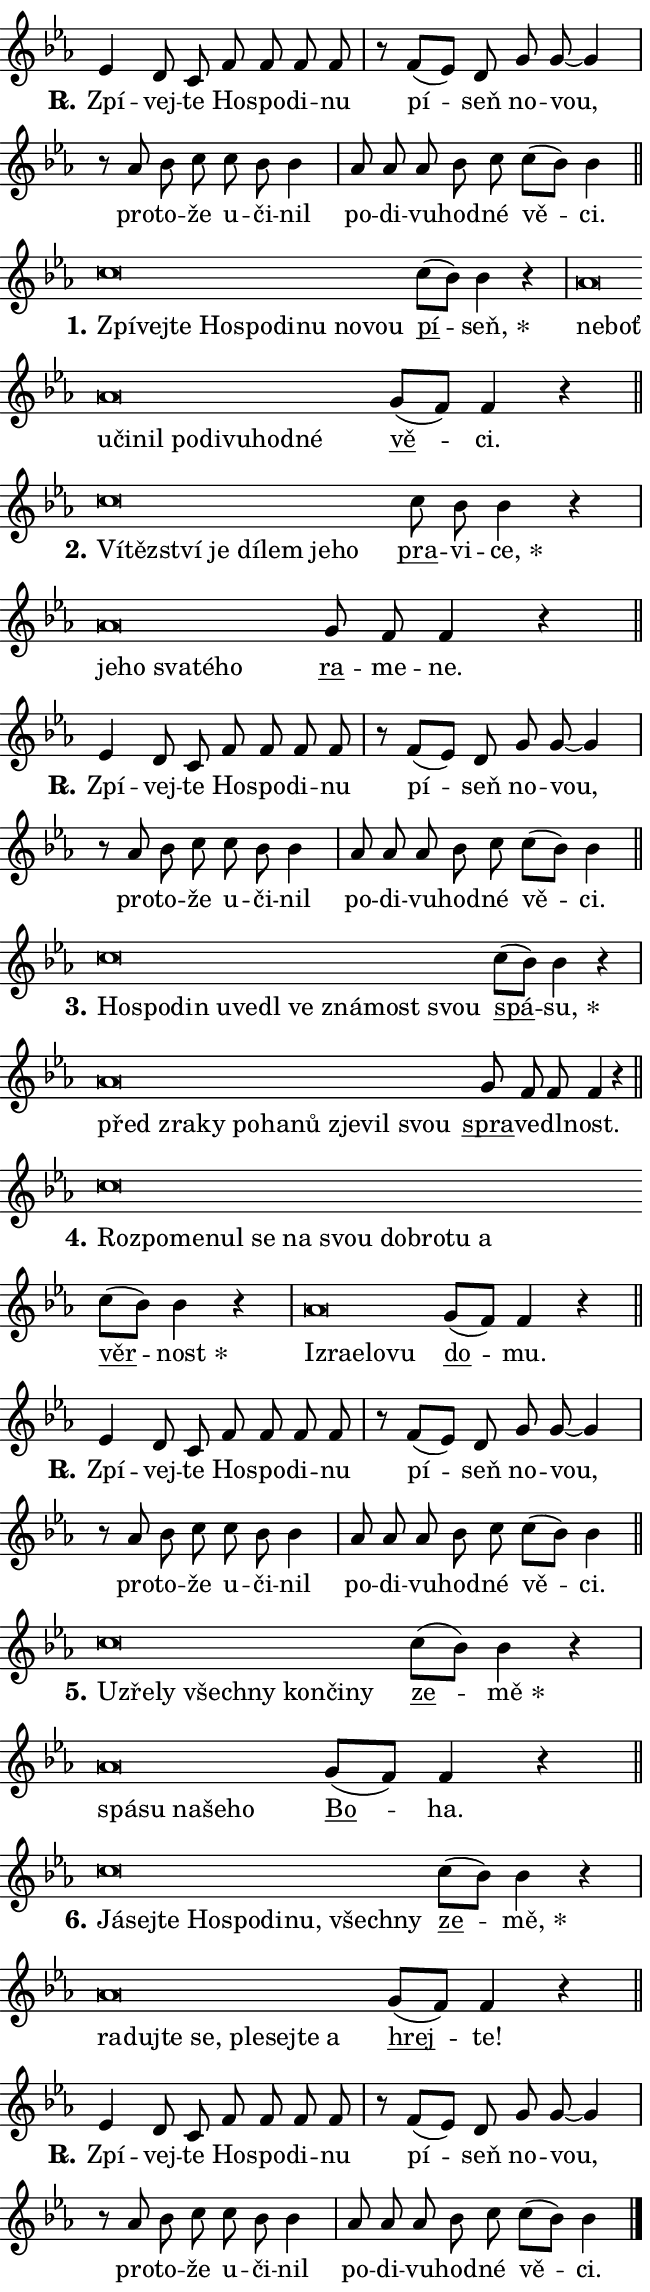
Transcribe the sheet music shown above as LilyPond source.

\version "2.24.0"
\header { tagline = "" }
\paper {
  indent = 0\cm
  top-margin = 0\cm
  right-margin = 0.13\cm % to fit lyric hyphens
  bottom-margin = 0\cm
  left-margin = 0\cm
  paper-width = 11\cm
  page-breaking = #ly:one-page-breaking
  system-system-spacing.basic-distance = #11
  score-system-spacing.basic-distance = #11
  ragged-last = ##f
}


%% Author: Thomas Morley
%% https://lists.gnu.org/archive/html/lilypond-user/2020-05/msg00002.html
#(define (line-position grob)
"Returns position of @var[grob} in current system:
   @code{'start}, if at first time-step
   @code{'end}, if at last time-step
   @code{'middle} otherwise
"
  (let* ((col (ly:item-get-column grob))
         (ln (ly:grob-object col 'left-neighbor))
         (rn (ly:grob-object col 'right-neighbor))
         (col-to-check-left (if (ly:grob? ln) ln col))
         (col-to-check-right (if (ly:grob? rn) rn col))
         (break-dir-left
           (and
             (ly:grob-property col-to-check-left 'non-musical #f)
             (ly:item-break-dir col-to-check-left)))
         (break-dir-right
           (and
             (ly:grob-property col-to-check-right 'non-musical #f)
             (ly:item-break-dir col-to-check-right))))
        (cond ((eqv? 1 break-dir-left) 'start)
              ((eqv? -1 break-dir-right) 'end)
              (else 'middle))))

#(define (tranparent-at-line-position vctor)
  (lambda (grob)
  "Relying on @code{line-position} select the relevant enry from @var{vctor}.
Used to determine transparency,"
    (case (line-position grob)
      ((end) (not (vector-ref vctor 0)))
      ((middle) (not (vector-ref vctor 1)))
      ((start) (not (vector-ref vctor 2))))))

noteHeadBreakVisibility =
#(define-music-function (break-visibility)(vector?)
"Makes @code{NoteHead}s transparent relying on @var{break-visibility}"
#{
  \override NoteHead.transparent =
    #(tranparent-at-line-position break-visibility)
#})

#(define delete-ledgers-for-transparent-note-heads
  (lambda (grob)
    "Reads whether a @code{NoteHead} is transparent.
If so this @code{NoteHead} is removed from @code{'note-heads} from
@var{grob}, which is supposed to be @code{LedgerLineSpanner}.
As a result ledgers are not printed for this @code{NoteHead}"
    (let* ((nhds-array (ly:grob-object grob 'note-heads))
           (nhds-list
             (if (ly:grob-array? nhds-array)
                 (ly:grob-array->list nhds-array)
                 '()))
           ;; Relies on the transparent-property being done before
           ;; Staff.LedgerLineSpanner.after-line-breaking is executed.
           ;; This is fragile ...
           (to-keep
             (remove
               (lambda (nhd)
                 (ly:grob-property nhd 'transparent #f))
               nhds-list)))
      ;; TODO find a better method to iterate over grob-arrays, similiar
      ;; to filter/remove etc for lists
      ;; For now rebuilt from scratch
      (set! (ly:grob-object grob 'note-heads)  '())
      (for-each
        (lambda (nhd)
          (ly:pointer-group-interface::add-grob grob 'note-heads nhd))
        to-keep))))

squashNotes = {
  \override NoteHead.X-extent = #'(-0.2 . 0.2)
  \override NoteHead.Y-extent = #'(-0.75 . 0)
  \override NoteHead.stencil =
    #(lambda (grob)
       (let ((pos (ly:grob-property grob 'staff-position)))
         (begin
           (if (< pos -7) (display "ERROR: Lower brevis then expected\n") (display ""))
           (if (<= pos -6) ly:text-interface::print ly:note-head::print))))
}
unSquashNotes = {
  \revert NoteHead.X-extent
  \revert NoteHead.Y-extent
  \revert NoteHead.stencil
}

hideNotes = \noteHeadBreakVisibility #begin-of-line-visible
unHideNotes = \noteHeadBreakVisibility #all-visible

% work-around for resetting accidentals
% https://lilypond.org/doc/v2.23/Documentation/notation/displaying-rhythms#unmetered-music
cadenzaMeasure = {
  \cadenzaOff
  \partial 1024 s1024
  \cadenzaOn
}

#(define-markup-command (accent layout props text) (markup?)
  "Underline accented syllable"
  (interpret-markup layout props
    #{\markup \override #'(offset . 4.3) \underline { #text }#}))

responsum = \markup \concat {
  "R" \hspace #-1.05 \path #0.1 #'((moveto 0 0.07) (lineto 0.9 0.8)) \hspace #0.05 "."
}

spaceSize = #0.6828661417322834 % exact space size for TeX Gyre Schola

\layout {
  \context {
    \Staff
    \remove "Time_signature_engraver"
    \override LedgerLineSpanner.after-line-breaking = #delete-ledgers-for-transparent-note-heads
  }
  \context {
    \Lyrics {
      \override LyricSpace.minimum-distance = \spaceSize
      \override LyricText.font-name = #"TeX Gyre Schola"
      \override LyricText.font-size = 1
      \override StanzaNumber.font-name = #"TeX Gyre Schola Bold"
      \override StanzaNumber.font-size = 1
    }
  }
  \context {
    \Score 
    \override NoteHead.text =
      #(lambda (grob) 
        (let ((pos (ly:grob-property grob 'staff-position)))
          #{\markup {
            \combine
              \halign #-0.55 \raise #(if (= pos -6) 0 0.5) \override #'(thickness . 2) \draw-line #'(3.2 . 0)
              \musicglyph "noteheads.sM1"
          }#}))
  }
}

% magnetic-lyrics.ily
%
%   written by
%     Jean Abou Samra <jean@abou-samra.fr>
%     Werner Lemberg <wl@gnu.org>
%
%   adapted by
%     Jiri Hon <jiri.hon@gmail.com>
%
% Version 2022-Apr-15

% https://www.mail-archive.com/lilypond-user@gnu.org/msg149350.html

#(define (Left_hyphen_pointer_engraver context)
   "Collect syllable-hyphen-syllable occurrences in lyrics and store
them in properties.  This engraver only looks to the left.  For
example, if the lyrics input is @code{foo -- bar}, it does the
following.

@itemize @bullet
@item
Set the @code{text} property of the @code{LyricHyphen} grob between
@q{foo} and @q{bar} to @code{foo}.

@item
Set the @code{left-hyphen} property of the @code{LyricText} grob with
text @q{foo} to the @code{LyricHyphen} grob between @q{foo} and
@q{bar}.
@end itemize

Use this auxiliary engraver in combination with the
@code{lyric-@/text::@/apply-@/magnetic-@/offset!} hook."
   (let ((hyphen #f)
         (text #f))
     (make-engraver
      (acknowledgers
       ((lyric-syllable-interface engraver grob source-engraver)
        (set! text grob)))
      (end-acknowledgers
       ((lyric-hyphen-interface engraver grob source-engraver)
        ;(when (not (grob::has-interface grob 'lyric-space-interface))
          (set! hyphen grob)));)
      ((stop-translation-timestep engraver)
       (when (and text hyphen)
         (ly:grob-set-object! text 'left-hyphen hyphen))
       (set! text #f)
       (set! hyphen #f)))))

#(define (lyric-text::apply-magnetic-offset! grob)
   "If the space between two syllables is less than the value in
property @code{LyricText@/.details@/.squash-threshold}, move the right
syllable to the left so that it gets concatenated with the left
syllable.

Use this function as a hook for
@code{LyricText@/.after-@/line-@/breaking} if the
@code{Left_@/hyphen_@/pointer_@/engraver} is active."
   (let ((hyphen (ly:grob-object grob 'left-hyphen #f)))
     (when hyphen
       (let ((left-text (ly:spanner-bound hyphen LEFT)))
         (when (grob::has-interface left-text 'lyric-syllable-interface)
           (let* ((common (ly:grob-common-refpoint grob left-text X))
                  (this-x-ext (ly:grob-extent grob common X))
                  (left-x-ext
                   (begin
                     ;; Trigger magnetism for left-text.
                     (ly:grob-property left-text 'after-line-breaking)
                     (ly:grob-extent left-text common X)))
                  ;; `delta` is the gap width between two syllables.
                  (delta (- (interval-start this-x-ext)
                            (interval-end left-x-ext)))
                  (details (ly:grob-property grob 'details))
                  (threshold (assoc-get 'squash-threshold details 0.2)))
             (when (< delta threshold)
               (let* (;; We have to manipulate the input text so that
                      ;; ligatures crossing syllable boundaries are not
                      ;; disabled.  For languages based on the Latin
                      ;; script this is essentially a beautification.
                      ;; However, for non-Western scripts it can be a
                      ;; necessity.
                      (lt (ly:grob-property left-text 'text))
                      (rt (ly:grob-property grob 'text))
                      (is-space (grob::has-interface hyphen 'lyric-space-interface))
                      (space (if is-space " " ""))
                      (extra-delta (if is-space spaceSize 0))
                      ;; Append new syllable.
                      (ltrt-space (if (and (string? lt) (string? rt))
                                (string-append lt space rt)
                                (make-concat-markup (list lt space rt))))
                      ;; Right-align `ltrt` to the right side.
                      (ltrt-space-markup (grob-interpret-markup
                               grob
                               (make-translate-markup
                                (cons (interval-length this-x-ext) 0)
                                (make-right-align-markup ltrt-space)))))
                 (begin
                   ;; Don't print `left-text`.
                   (ly:grob-set-property! left-text 'stencil #f)
                   ;; Set text and stencil (which holds all collected
                   ;; syllables so far) and shift it to the left.
                   (ly:grob-set-property! grob 'text ltrt-space)
                   (ly:grob-set-property! grob 'stencil ltrt-space-markup)
                   (ly:grob-translate-axis! grob (- (- delta extra-delta)) X))))))))))


#(define (lyric-hyphen::displace-bounds-first grob)
   ;; Make very sure this callback isn't triggered too early.
   (let ((left (ly:spanner-bound grob LEFT))
         (right (ly:spanner-bound grob RIGHT)))
     (ly:grob-property left 'after-line-breaking)
     (ly:grob-property right 'after-line-breaking)
     (ly:lyric-hyphen::print grob)))

squashThreshold = #0.4

\layout {
  \context {
    \Lyrics
    \consists #Left_hyphen_pointer_engraver
    \override LyricText.after-line-breaking =
      #lyric-text::apply-magnetic-offset!
    \override LyricHyphen.stencil = #lyric-hyphen::displace-bounds-first
    \override LyricText.details.squash-threshold = \squashThreshold
    \override LyricHyphen.minimum-distance = 0
    \override LyricHyphen.minimum-length = \squashThreshold
  }
}

squashText = \override LyricText.details.squash-threshold = 9999
unSquashText = \override LyricText.details.squash-threshold = \squashThreshold

leftText = \override LyricText.self-alignment-X = #LEFT
unLeftText = \revert LyricText.self-alignment-X

starOffset = #(lambda (grob) 
                (let ((x_offset (ly:self-alignment-interface::aligned-on-x-parent grob)))
                  (if (= x_offset 0) 0 (+ x_offset 1.2))))

star = #(define-music-function (syllable)(string?)
"Append star separator at the end of a syllable"
#{
  \once \override LyricText.X-offset = #starOffset
  \lyricmode { \markup {
    #syllable
    \override #'((font-name . "TeX Gyre Schola Bold")) \hspace #0.2 \lower #0.65 \larger "*"
  } }
#})

starAccent = #(define-music-function (syllable)(string?)
"Append star separator at the end of a syllable and make accent"
#{
  \once \override LyricText.X-offset = #starOffset
  \lyricmode { \markup {
    \accent #syllable
    \override #'((font-name . "TeX Gyre Schola Bold")) \hspace #0.2 \lower #0.65 \larger "*"
  } }
#})

breath = #(define-music-function (syllable)(string?)
"Append breathing indicator at the end of a syllable"
#{
  \lyricmode { \markup { #syllable "+" } }
#})

optionalBreath = #(define-music-function (syllable)(string?)
"Append optional breathing indicator at the end of a syllable"
#{
  \lyricmode { \markup { #syllable "(+)" } }
#})


\score {
    <<
        \new Voice = "melody" { \cadenzaOn \key es \major \relative { es'4 d8 c f f f f \cadenzaMeasure \bar "|" r f[( es)] d \bar "" g g~ g4 \cadenzaMeasure \bar "|" r8 as bes c \bar "" c bes bes4 \cadenzaMeasure \bar "|" as8 as as bes c c[( bes)] bes4 \cadenzaMeasure \bar "||" \break } }
        \new Lyrics \lyricsto "melody" { \lyricmode { \set stanza = \responsum
Zpí -- vej -- te Ho -- spo -- di -- nu pí -- seň no -- vou, pro -- to -- že u -- či -- nil po -- di -- vu -- hod -- né vě -- ci. } }
    >>
    \layout {}
}

\score {
    <<
        \new Voice = "melody" { \cadenzaOn \key es \major \relative { \squashNotes c''\breve*1/16 \hideNotes \breve*1/16 \bar "" \breve*1/16 \bar "" \breve*1/16 \bar "" \breve*1/16 \bar "" \breve*1/16 \bar "" \breve*1/16 \bar "" \breve*1/16 \breve*1/16 \bar "" \unHideNotes \unSquashNotes \bar "" c8[( bes)] bes4 r \cadenzaMeasure \bar "|" \squashNotes as\breve*1/16 \hideNotes \breve*1/16 \bar "" \breve*1/16 \bar "" \breve*1/16 \bar "" \breve*1/16 \bar "" \breve*1/16 \bar "" \breve*1/16 \bar "" \breve*1/16 \bar "" \breve*1/16 \breve*1/16 \bar "" \unHideNotes \unSquashNotes \bar "" g8[( f)] f4 r \cadenzaMeasure \bar "||" \break } }
        \new Lyrics \lyricsto "melody" { \lyricmode { \set stanza = "1."
\leftText Zpí -- \squashText vej -- te Ho -- spo -- di -- nu no -- vou \unLeftText \unSquashText \markup \accent pí -- \star seň, \leftText ne -- \squashText boť u -- či -- nil po -- di -- vu -- hod -- né \unLeftText \unSquashText \markup \accent vě -- ci. } }
    >>
    \layout {}
}

\score {
    <<
        \new Voice = "melody" { \cadenzaOn \key es \major \relative { \squashNotes c''\breve*1/16 \hideNotes \breve*1/16 \bar "" \breve*1/16 \bar "" \breve*1/16 \bar "" \breve*1/16 \bar "" \breve*1/16 \bar "" \breve*1/16 \breve*1/16 \bar "" \unHideNotes \unSquashNotes \bar "" c8 bes bes4 r \cadenzaMeasure \bar "|" \squashNotes as\breve*1/16 \hideNotes \breve*1/16 \bar "" \breve*1/16 \bar "" \breve*1/16 \breve*1/16 \bar "" \unHideNotes \unSquashNotes \bar "" g8 f f4 r \cadenzaMeasure \bar "||" \break } }
        \new Lyrics \lyricsto "melody" { \lyricmode { \set stanza = "2."
\leftText Ví -- \squashText těz -- ství je dí -- lem je -- ho \unLeftText \unSquashText \markup \accent pra -- vi -- \star ce, \leftText je -- \squashText ho sva -- té -- ho \unLeftText \unSquashText \markup \accent ra -- me -- ne. } }
    >>
    \layout {}
}

\score {
    <<
        \new Voice = "melody" { \cadenzaOn \key es \major \relative { es'4 d8 c f f f f \cadenzaMeasure \bar "|" r f[( es)] d \bar "" g g~ g4 \cadenzaMeasure \bar "|" r8 as bes c \bar "" c bes bes4 \cadenzaMeasure \bar "|" as8 as as bes c c[( bes)] bes4 \cadenzaMeasure \bar "||" \break } }
        \new Lyrics \lyricsto "melody" { \lyricmode { \set stanza = \responsum
Zpí -- vej -- te Ho -- spo -- di -- nu pí -- seň no -- vou, pro -- to -- že u -- či -- nil po -- di -- vu -- hod -- né vě -- ci. } }
    >>
    \layout {}
}

\score {
    <<
        \new Voice = "melody" { \cadenzaOn \key es \major \relative { \squashNotes c''\breve*1/16 \hideNotes \breve*1/16 \bar "" \breve*1/16 \bar "" \breve*1/16 \bar "" \breve*1/16 \bar "" \breve*1/16 \bar "" \breve*1/16 \bar "" \breve*1/16 \bar "" \breve*1/16 \breve*1/16 \bar "" \unHideNotes \unSquashNotes \bar "" c8[( bes)] bes4 r \cadenzaMeasure \bar "|" \squashNotes as\breve*1/16 \hideNotes \breve*1/16 \bar "" \breve*1/16 \bar "" \breve*1/16 \bar "" \breve*1/16 \bar "" \breve*1/16 \bar "" \breve*1/16 \bar "" \breve*1/16 \breve*1/16 \bar "" \unHideNotes \unSquashNotes \bar "" g8 f f f4 r \cadenzaMeasure \bar "||" \break } }
        \new Lyrics \lyricsto "melody" { \lyricmode { \set stanza = "3."
\leftText Ho -- \squashText spo -- din u -- ve -- dl ve zná -- most svou \unLeftText \unSquashText \markup \accent spá -- \star su, \leftText před \squashText zra -- ky po -- ha -- nů zje -- vil svou \unLeftText \unSquashText \markup \accent spra -- ve -- dl -- nost. } }
    >>
    \layout {}
}

\score {
    <<
        \new Voice = "melody" { \cadenzaOn \key es \major \relative { \squashNotes c''\breve*1/16 \hideNotes \breve*1/16 \bar "" \breve*1/16 \bar "" \breve*1/16 \bar "" \breve*1/16 \bar "" \breve*1/16 \bar "" \breve*1/16 \bar "" \breve*1/16 \bar "" \breve*1/16 \bar "" \breve*1/16 \breve*1/16 \bar "" \unHideNotes \unSquashNotes \bar "" c8[( bes)] bes4 r \cadenzaMeasure \bar "|" \squashNotes as\breve*1/16 \hideNotes \breve*1/16 \bar "" \breve*1/16 \bar "" \breve*1/16 \breve*1/16 \bar "" \unHideNotes \unSquashNotes \bar "" g8[( f)] f4 r \cadenzaMeasure \bar "||" \break } }
        \new Lyrics \lyricsto "melody" { \lyricmode { \set stanza = "4."
\leftText Roz -- \squashText po -- me -- nul se na svou dob -- ro -- tu a \unLeftText \unSquashText \markup \accent věr -- \star nost \leftText Iz -- \squashText ra -- e -- lo -- vu \unLeftText \unSquashText \markup \accent do -- mu. } }
    >>
    \layout {}
}

\score {
    <<
        \new Voice = "melody" { \cadenzaOn \key es \major \relative { es'4 d8 c f f f f \cadenzaMeasure \bar "|" r f[( es)] d \bar "" g g~ g4 \cadenzaMeasure \bar "|" r8 as bes c \bar "" c bes bes4 \cadenzaMeasure \bar "|" as8 as as bes c c[( bes)] bes4 \cadenzaMeasure \bar "||" \break } }
        \new Lyrics \lyricsto "melody" { \lyricmode { \set stanza = \responsum
Zpí -- vej -- te Ho -- spo -- di -- nu pí -- seň no -- vou, pro -- to -- že u -- či -- nil po -- di -- vu -- hod -- né vě -- ci. } }
    >>
    \layout {}
}

\score {
    <<
        \new Voice = "melody" { \cadenzaOn \key es \major \relative { \squashNotes c''\breve*1/16 \hideNotes \breve*1/16 \bar "" \breve*1/16 \bar "" \breve*1/16 \bar "" \breve*1/16 \bar "" \breve*1/16 \bar "" \breve*1/16 \breve*1/16 \bar "" \unHideNotes \unSquashNotes \bar "" c8[( bes)] bes4 r \cadenzaMeasure \bar "|" \squashNotes as\breve*1/16 \hideNotes \breve*1/16 \bar "" \breve*1/16 \bar "" \breve*1/16 \breve*1/16 \bar "" \unHideNotes \unSquashNotes \bar "" g8[( f)] f4 r \cadenzaMeasure \bar "||" \break } }
        \new Lyrics \lyricsto "melody" { \lyricmode { \set stanza = "5."
\leftText U -- \squashText zře -- ly všech -- ny kon -- či -- ny \unLeftText \unSquashText \markup \accent ze -- \star mě \leftText spá -- \squashText su na -- še -- ho \unLeftText \unSquashText \markup \accent Bo -- ha. } }
    >>
    \layout {}
}

\score {
    <<
        \new Voice = "melody" { \cadenzaOn \key es \major \relative { \squashNotes c''\breve*1/16 \hideNotes \breve*1/16 \bar "" \breve*1/16 \bar "" \breve*1/16 \bar "" \breve*1/16 \bar "" \breve*1/16 \bar "" \breve*1/16 \bar "" \breve*1/16 \breve*1/16 \bar "" \unHideNotes \unSquashNotes \bar "" c8[( bes)] bes4 r \cadenzaMeasure \bar "|" \squashNotes as\breve*1/16 \hideNotes \breve*1/16 \bar "" \breve*1/16 \bar "" \breve*1/16 \bar "" \breve*1/16 \bar "" \breve*1/16 \bar "" \breve*1/16 \breve*1/16 \bar "" \unHideNotes \unSquashNotes \bar "" g8[( f)] f4 r \cadenzaMeasure \bar "||" \break } }
        \new Lyrics \lyricsto "melody" { \lyricmode { \set stanza = "6."
\leftText Já -- \squashText sej -- te Ho -- spo -- di -- nu, všech -- ny \unLeftText \unSquashText \markup \accent ze -- \star mě, \leftText ra -- \squashText duj -- te se, ple -- sej -- te a \unLeftText \unSquashText \markup \accent hrej -- te! } }
    >>
    \layout {}
}

\score {
    <<
        \new Voice = "melody" { \cadenzaOn \key es \major \relative { es'4 d8 c f f f f \cadenzaMeasure \bar "|" r f[( es)] d \bar "" g g~ g4 \cadenzaMeasure \bar "|" r8 as bes c \bar "" c bes bes4 \cadenzaMeasure \bar "|" as8 as as bes c c[( bes)] bes4 \cadenzaMeasure \bar "||" \break } \bar "|." }
        \new Lyrics \lyricsto "melody" { \lyricmode { \set stanza = \responsum
Zpí -- vej -- te Ho -- spo -- di -- nu pí -- seň no -- vou, pro -- to -- že u -- či -- nil po -- di -- vu -- hod -- né vě -- ci. } }
    >>
    \layout {}
}
